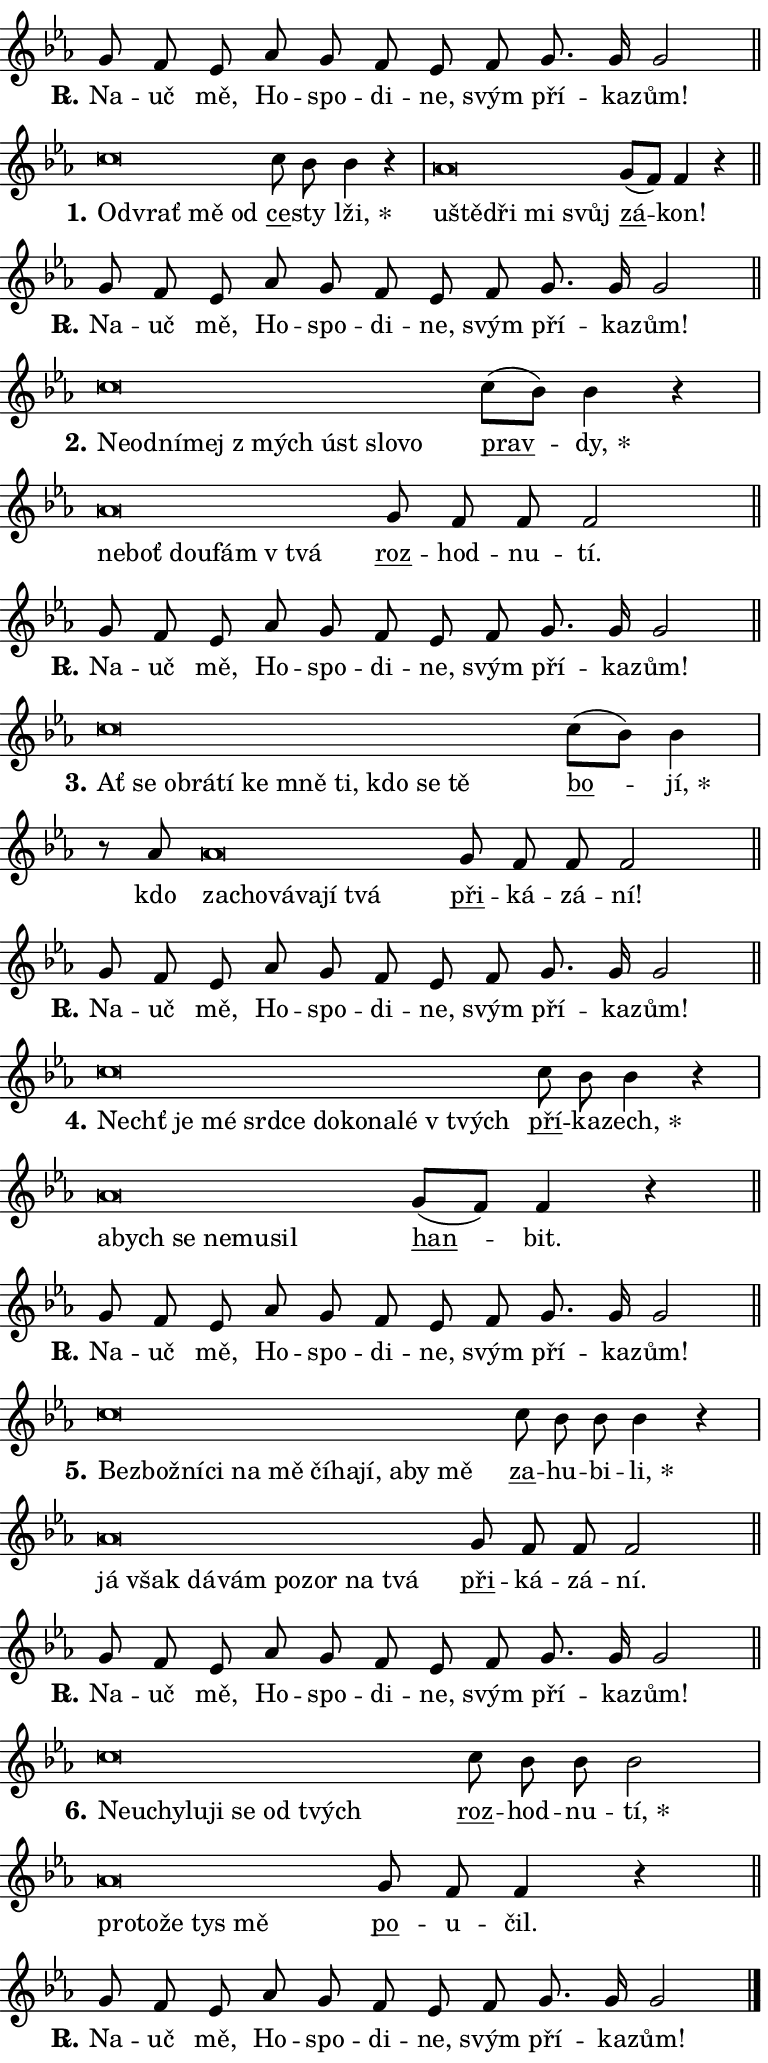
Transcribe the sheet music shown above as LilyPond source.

\version "2.24.0"
\header { tagline = "" }
\paper {
  indent = 0\cm
  top-margin = 0\cm
  right-margin = 0.13\cm % to fit lyric hyphens
  bottom-margin = 0\cm
  left-margin = 0\cm
  paper-width = 13\cm
  page-breaking = #ly:one-page-breaking
  system-system-spacing.basic-distance = #11
  score-system-spacing.basic-distance = #11
  ragged-last = ##f
}


%% Author: Thomas Morley
%% https://lists.gnu.org/archive/html/lilypond-user/2020-05/msg00002.html
#(define (line-position grob)
"Returns position of @var[grob} in current system:
   @code{'start}, if at first time-step
   @code{'end}, if at last time-step
   @code{'middle} otherwise
"
  (let* ((col (ly:item-get-column grob))
         (ln (ly:grob-object col 'left-neighbor))
         (rn (ly:grob-object col 'right-neighbor))
         (col-to-check-left (if (ly:grob? ln) ln col))
         (col-to-check-right (if (ly:grob? rn) rn col))
         (break-dir-left
           (and
             (ly:grob-property col-to-check-left 'non-musical #f)
             (ly:item-break-dir col-to-check-left)))
         (break-dir-right
           (and
             (ly:grob-property col-to-check-right 'non-musical #f)
             (ly:item-break-dir col-to-check-right))))
        (cond ((eqv? 1 break-dir-left) 'start)
              ((eqv? -1 break-dir-right) 'end)
              (else 'middle))))

#(define (tranparent-at-line-position vctor)
  (lambda (grob)
  "Relying on @code{line-position} select the relevant enry from @var{vctor}.
Used to determine transparency,"
    (case (line-position grob)
      ((end) (not (vector-ref vctor 0)))
      ((middle) (not (vector-ref vctor 1)))
      ((start) (not (vector-ref vctor 2))))))

noteHeadBreakVisibility =
#(define-music-function (break-visibility)(vector?)
"Makes @code{NoteHead}s transparent relying on @var{break-visibility}"
#{
  \override NoteHead.transparent =
    #(tranparent-at-line-position break-visibility)
#})

#(define delete-ledgers-for-transparent-note-heads
  (lambda (grob)
    "Reads whether a @code{NoteHead} is transparent.
If so this @code{NoteHead} is removed from @code{'note-heads} from
@var{grob}, which is supposed to be @code{LedgerLineSpanner}.
As a result ledgers are not printed for this @code{NoteHead}"
    (let* ((nhds-array (ly:grob-object grob 'note-heads))
           (nhds-list
             (if (ly:grob-array? nhds-array)
                 (ly:grob-array->list nhds-array)
                 '()))
           ;; Relies on the transparent-property being done before
           ;; Staff.LedgerLineSpanner.after-line-breaking is executed.
           ;; This is fragile ...
           (to-keep
             (remove
               (lambda (nhd)
                 (ly:grob-property nhd 'transparent #f))
               nhds-list)))
      ;; TODO find a better method to iterate over grob-arrays, similiar
      ;; to filter/remove etc for lists
      ;; For now rebuilt from scratch
      (set! (ly:grob-object grob 'note-heads)  '())
      (for-each
        (lambda (nhd)
          (ly:pointer-group-interface::add-grob grob 'note-heads nhd))
        to-keep))))

squashNotes = {
  \override NoteHead.X-extent = #'(-0.2 . 0.2)
  \override NoteHead.Y-extent = #'(-0.75 . 0)
  \override NoteHead.stencil =
    #(lambda (grob)
       (let ((pos (ly:grob-property grob 'staff-position)))
         (begin
           (if (< pos -7) (display "ERROR: Lower brevis then expected\n") (display ""))
           (if (<= pos -6) ly:text-interface::print ly:note-head::print))))
}
unSquashNotes = {
  \revert NoteHead.X-extent
  \revert NoteHead.Y-extent
  \revert NoteHead.stencil
}

hideNotes = \noteHeadBreakVisibility #begin-of-line-visible
unHideNotes = \noteHeadBreakVisibility #all-visible

% work-around for resetting accidentals
% https://lilypond.org/doc/v2.23/Documentation/notation/displaying-rhythms#unmetered-music
cadenzaMeasure = {
  \cadenzaOff
  \partial 1024 s1024
  \cadenzaOn
}

#(define-markup-command (accent layout props text) (markup?)
  "Underline accented syllable"
  (interpret-markup layout props
    #{\markup \override #'(offset . 4.3) \underline { #text }#}))

responsum = \markup \concat {
  "R" \hspace #-1.05 \path #0.1 #'((moveto 0 0.07) (lineto 0.9 0.8)) \hspace #0.05 "."
}

spaceSize = #0.6828661417322834 % exact space size for TeX Gyre Schola

\layout {
  \context {
    \Staff
    \remove "Time_signature_engraver"
    \override LedgerLineSpanner.after-line-breaking = #delete-ledgers-for-transparent-note-heads
  }
  \context {
    \Lyrics {
      \override LyricSpace.minimum-distance = \spaceSize
      \override LyricText.font-name = #"TeX Gyre Schola"
      \override LyricText.font-size = 1
      \override StanzaNumber.font-name = #"TeX Gyre Schola Bold"
      \override StanzaNumber.font-size = 1
    }
  }
  \context {
    \Score 
    \override NoteHead.text =
      #(lambda (grob) 
        (let ((pos (ly:grob-property grob 'staff-position)))
          #{\markup {
            \combine
              \halign #-0.55 \raise #(if (= pos -6) 0 0.5) \override #'(thickness . 2) \draw-line #'(3.2 . 0)
              \musicglyph "noteheads.sM1"
          }#}))
  }
}

% magnetic-lyrics.ily
%
%   written by
%     Jean Abou Samra <jean@abou-samra.fr>
%     Werner Lemberg <wl@gnu.org>
%
%   adapted by
%     Jiri Hon <jiri.hon@gmail.com>
%
% Version 2022-Apr-15

% https://www.mail-archive.com/lilypond-user@gnu.org/msg149350.html

#(define (Left_hyphen_pointer_engraver context)
   "Collect syllable-hyphen-syllable occurrences in lyrics and store
them in properties.  This engraver only looks to the left.  For
example, if the lyrics input is @code{foo -- bar}, it does the
following.

@itemize @bullet
@item
Set the @code{text} property of the @code{LyricHyphen} grob between
@q{foo} and @q{bar} to @code{foo}.

@item
Set the @code{left-hyphen} property of the @code{LyricText} grob with
text @q{foo} to the @code{LyricHyphen} grob between @q{foo} and
@q{bar}.
@end itemize

Use this auxiliary engraver in combination with the
@code{lyric-@/text::@/apply-@/magnetic-@/offset!} hook."
   (let ((hyphen #f)
         (text #f))
     (make-engraver
      (acknowledgers
       ((lyric-syllable-interface engraver grob source-engraver)
        (set! text grob)))
      (end-acknowledgers
       ((lyric-hyphen-interface engraver grob source-engraver)
        ;(when (not (grob::has-interface grob 'lyric-space-interface))
          (set! hyphen grob)));)
      ((stop-translation-timestep engraver)
       (when (and text hyphen)
         (ly:grob-set-object! text 'left-hyphen hyphen))
       (set! text #f)
       (set! hyphen #f)))))

#(define (lyric-text::apply-magnetic-offset! grob)
   "If the space between two syllables is less than the value in
property @code{LyricText@/.details@/.squash-threshold}, move the right
syllable to the left so that it gets concatenated with the left
syllable.

Use this function as a hook for
@code{LyricText@/.after-@/line-@/breaking} if the
@code{Left_@/hyphen_@/pointer_@/engraver} is active."
   (let ((hyphen (ly:grob-object grob 'left-hyphen #f)))
     (when hyphen
       (let ((left-text (ly:spanner-bound hyphen LEFT)))
         (when (grob::has-interface left-text 'lyric-syllable-interface)
           (let* ((common (ly:grob-common-refpoint grob left-text X))
                  (this-x-ext (ly:grob-extent grob common X))
                  (left-x-ext
                   (begin
                     ;; Trigger magnetism for left-text.
                     (ly:grob-property left-text 'after-line-breaking)
                     (ly:grob-extent left-text common X)))
                  ;; `delta` is the gap width between two syllables.
                  (delta (- (interval-start this-x-ext)
                            (interval-end left-x-ext)))
                  (details (ly:grob-property grob 'details))
                  (threshold (assoc-get 'squash-threshold details 0.2)))
             (when (< delta threshold)
               (let* (;; We have to manipulate the input text so that
                      ;; ligatures crossing syllable boundaries are not
                      ;; disabled.  For languages based on the Latin
                      ;; script this is essentially a beautification.
                      ;; However, for non-Western scripts it can be a
                      ;; necessity.
                      (lt (ly:grob-property left-text 'text))
                      (rt (ly:grob-property grob 'text))
                      (is-space (grob::has-interface hyphen 'lyric-space-interface))
                      (space (if is-space " " ""))
                      (extra-delta (if is-space spaceSize 0))
                      ;; Append new syllable.
                      (ltrt-space (if (and (string? lt) (string? rt))
                                (string-append lt space rt)
                                (make-concat-markup (list lt space rt))))
                      ;; Right-align `ltrt` to the right side.
                      (ltrt-space-markup (grob-interpret-markup
                               grob
                               (make-translate-markup
                                (cons (interval-length this-x-ext) 0)
                                (make-right-align-markup ltrt-space)))))
                 (begin
                   ;; Don't print `left-text`.
                   (ly:grob-set-property! left-text 'stencil #f)
                   ;; Set text and stencil (which holds all collected
                   ;; syllables so far) and shift it to the left.
                   (ly:grob-set-property! grob 'text ltrt-space)
                   (ly:grob-set-property! grob 'stencil ltrt-space-markup)
                   (ly:grob-translate-axis! grob (- (- delta extra-delta)) X))))))))))


#(define (lyric-hyphen::displace-bounds-first grob)
   ;; Make very sure this callback isn't triggered too early.
   (let ((left (ly:spanner-bound grob LEFT))
         (right (ly:spanner-bound grob RIGHT)))
     (ly:grob-property left 'after-line-breaking)
     (ly:grob-property right 'after-line-breaking)
     (ly:lyric-hyphen::print grob)))

squashThreshold = #0.4

\layout {
  \context {
    \Lyrics
    \consists #Left_hyphen_pointer_engraver
    \override LyricText.after-line-breaking =
      #lyric-text::apply-magnetic-offset!
    \override LyricHyphen.stencil = #lyric-hyphen::displace-bounds-first
    \override LyricText.details.squash-threshold = \squashThreshold
    \override LyricHyphen.minimum-distance = 0
    \override LyricHyphen.minimum-length = \squashThreshold
  }
}

squashText = \override LyricText.details.squash-threshold = 9999
unSquashText = \override LyricText.details.squash-threshold = \squashThreshold

leftText = \override LyricText.self-alignment-X = #LEFT
unLeftText = \revert LyricText.self-alignment-X

starOffset = #(lambda (grob) 
                (let ((x_offset (ly:self-alignment-interface::aligned-on-x-parent grob)))
                  (if (= x_offset 0) 0 (+ x_offset 1.2))))

star = #(define-music-function (syllable)(string?)
"Append star separator at the end of a syllable"
#{
  \once \override LyricText.X-offset = #starOffset
  \lyricmode { \markup {
    #syllable
    \override #'((font-name . "TeX Gyre Schola Bold")) \hspace #0.2 \lower #0.65 \larger "*"
  } }
#})

starAccent = #(define-music-function (syllable)(string?)
"Append star separator at the end of a syllable and make accent"
#{
  \once \override LyricText.X-offset = #starOffset
  \lyricmode { \markup {
    \accent #syllable
    \override #'((font-name . "TeX Gyre Schola Bold")) \hspace #0.2 \lower #0.65 \larger "*"
  } }
#})

breath = #(define-music-function (syllable)(string?)
"Append breathing indicator at the end of a syllable"
#{
  \lyricmode { \markup { #syllable "+" } }
#})

optionalBreath = #(define-music-function (syllable)(string?)
"Append optional breathing indicator at the end of a syllable"
#{
  \lyricmode { \markup { #syllable "(+)" } }
#})


\score {
    <<
        \new Voice = "melody" { \cadenzaOn \key es \major \relative { g'8 f es as g f \bar "" es f g8. g16 g2 \cadenzaMeasure \bar "||" \break } }
        \new Lyrics \lyricsto "melody" { \lyricmode { \set stanza = \responsum
Na -- uč mě, Ho -- spo -- di -- ne, svým pří -- ka -- zům! } }
    >>
    \layout {}
}

\score {
    <<
        \new Voice = "melody" { \cadenzaOn \key es \major \relative { \squashNotes c''\breve*1/16 \hideNotes \breve*1/16 \bar "" \breve*1/16 \breve*1/16 \bar "" \unHideNotes \unSquashNotes \bar "" c8 bes bes4 r \cadenzaMeasure \bar "|" \squashNotes as\breve*1/16 \hideNotes \breve*1/16 \bar "" \breve*1/16 \bar "" \breve*1/16 \breve*1/16 \bar "" \unHideNotes \unSquashNotes \bar "" g8[( f)] f4 r \cadenzaMeasure \bar "||" \break } }
        \new Lyrics \lyricsto "melody" { \lyricmode { \set stanza = "1."
\leftText Od -- \squashText vrať mě od \unLeftText \unSquashText \markup \accent ce -- sty \star lži, \leftText u -- \squashText ště -- dři mi svůj \unLeftText \unSquashText \markup \accent zá -- kon! } }
    >>
    \layout {}
}

\score {
    <<
        \new Voice = "melody" { \cadenzaOn \key es \major \relative { g'8 f es as g f \bar "" es f g8. g16 g2 \cadenzaMeasure \bar "||" \break } }
        \new Lyrics \lyricsto "melody" { \lyricmode { \set stanza = \responsum
Na -- uč mě, Ho -- spo -- di -- ne, svým pří -- ka -- zům! } }
    >>
    \layout {}
}

\score {
    <<
        \new Voice = "melody" { \cadenzaOn \key es \major \relative { \squashNotes c''\breve*1/16 \hideNotes \breve*1/16 \bar "" \breve*1/16 \bar "" \breve*1/16 \bar "" \breve*1/16 \bar "" \breve*1/16 \bar "" \breve*1/16 \breve*1/16 \bar "" \unHideNotes \unSquashNotes \bar "" c8[( bes)] bes4 r \cadenzaMeasure \bar "|" \squashNotes as\breve*1/16 \hideNotes \breve*1/16 \bar "" \breve*1/16 \bar "" \breve*1/16 \breve*1/16 \bar "" \unHideNotes \unSquashNotes \bar "" g8 f f f2 \cadenzaMeasure \bar "||" \break } }
        \new Lyrics \lyricsto "melody" { \lyricmode { \set stanza = "2."
\leftText Ne -- \squashText od -- ní -- mej "z mých" úst slo -- vo \unLeftText \unSquashText \markup \accent prav -- \star dy, \leftText ne -- \squashText boť dou -- fám "v tvá" \unLeftText \unSquashText \markup \accent roz -- hod -- nu -- tí. } }
    >>
    \layout {}
}

\score {
    <<
        \new Voice = "melody" { \cadenzaOn \key es \major \relative { g'8 f es as g f \bar "" es f g8. g16 g2 \cadenzaMeasure \bar "||" \break } }
        \new Lyrics \lyricsto "melody" { \lyricmode { \set stanza = \responsum
Na -- uč mě, Ho -- spo -- di -- ne, svým pří -- ka -- zům! } }
    >>
    \layout {}
}

\score {
    <<
        \new Voice = "melody" { \cadenzaOn \key es \major \relative { \squashNotes c''\breve*1/16 \hideNotes \breve*1/16 \bar "" \breve*1/16 \bar "" \breve*1/16 \bar "" \breve*1/16 \bar "" \breve*1/16 \bar "" \breve*1/16 \bar "" \breve*1/16 \bar "" \breve*1/16 \bar "" \breve*1/16 \breve*1/16 \bar "" \unHideNotes \unSquashNotes \bar "" c8[( bes)] bes4 \cadenzaMeasure \bar "|" r8 as8 \squashNotes as\breve*1/16 \hideNotes \breve*1/16 \bar "" \breve*1/16 \bar "" \breve*1/16 \bar "" \breve*1/16 \breve*1/16 \bar "" \unHideNotes \unSquashNotes \bar "" g8 f f f2 \cadenzaMeasure \bar "||" \break } }
        \new Lyrics \lyricsto "melody" { \lyricmode { \set stanza = "3."
\leftText Ať \squashText se ob -- rá -- tí ke mně ti, kdo se tě \unLeftText \unSquashText \markup \accent bo -- \star jí, kdo \leftText za -- \squashText cho -- vá -- va -- jí tvá \unLeftText \unSquashText \markup \accent při -- ká -- zá -- ní! } }
    >>
    \layout {}
}

\score {
    <<
        \new Voice = "melody" { \cadenzaOn \key es \major \relative { g'8 f es as g f \bar "" es f g8. g16 g2 \cadenzaMeasure \bar "||" \break } }
        \new Lyrics \lyricsto "melody" { \lyricmode { \set stanza = \responsum
Na -- uč mě, Ho -- spo -- di -- ne, svým pří -- ka -- zům! } }
    >>
    \layout {}
}

\score {
    <<
        \new Voice = "melody" { \cadenzaOn \key es \major \relative { \squashNotes c''\breve*1/16 \hideNotes \breve*1/16 \bar "" \breve*1/16 \bar "" \breve*1/16 \bar "" \breve*1/16 \bar "" \breve*1/16 \bar "" \breve*1/16 \bar "" \breve*1/16 \bar "" \breve*1/16 \breve*1/16 \bar "" \unHideNotes \unSquashNotes \bar "" c8 bes bes4 r \cadenzaMeasure \bar "|" \squashNotes as\breve*1/16 \hideNotes \breve*1/16 \bar "" \breve*1/16 \bar "" \breve*1/16 \bar "" \breve*1/16 \breve*1/16 \bar "" \unHideNotes \unSquashNotes \bar "" g8[( f)] f4 r \cadenzaMeasure \bar "||" \break } }
        \new Lyrics \lyricsto "melody" { \lyricmode { \set stanza = "4."
\leftText Nechť \squashText je mé srd -- ce do -- ko -- na -- lé "v tvých" \unLeftText \unSquashText \markup \accent pří -- ka -- \star zech, \leftText a -- \squashText bych se ne -- mu -- sil \unLeftText \unSquashText \markup \accent han -- bit. } }
    >>
    \layout {}
}

\score {
    <<
        \new Voice = "melody" { \cadenzaOn \key es \major \relative { g'8 f es as g f \bar "" es f g8. g16 g2 \cadenzaMeasure \bar "||" \break } }
        \new Lyrics \lyricsto "melody" { \lyricmode { \set stanza = \responsum
Na -- uč mě, Ho -- spo -- di -- ne, svým pří -- ka -- zům! } }
    >>
    \layout {}
}

\score {
    <<
        \new Voice = "melody" { \cadenzaOn \key es \major \relative { \squashNotes c''\breve*1/16 \hideNotes \breve*1/16 \bar "" \breve*1/16 \bar "" \breve*1/16 \bar "" \breve*1/16 \bar "" \breve*1/16 \bar "" \breve*1/16 \bar "" \breve*1/16 \bar "" \breve*1/16 \bar "" \breve*1/16 \bar "" \breve*1/16 \breve*1/16 \bar "" \unHideNotes \unSquashNotes \bar "" c8 bes bes bes4 r \cadenzaMeasure \bar "|" \squashNotes as\breve*1/16 \hideNotes \breve*1/16 \bar "" \breve*1/16 \bar "" \breve*1/16 \bar "" \breve*1/16 \bar "" \breve*1/16 \bar "" \breve*1/16 \breve*1/16 \bar "" \unHideNotes \unSquashNotes \bar "" g8 f f f2 \cadenzaMeasure \bar "||" \break } }
        \new Lyrics \lyricsto "melody" { \lyricmode { \set stanza = "5."
\leftText Bez -- \squashText bož -- ní -- ci na mě čí -- ha -- jí, a -- by mě \unLeftText \unSquashText \markup \accent za -- hu -- bi -- \star li, \leftText já \squashText však dá -- vám po -- zor na tvá \unLeftText \unSquashText \markup \accent při -- ká -- zá -- ní. } }
    >>
    \layout {}
}

\score {
    <<
        \new Voice = "melody" { \cadenzaOn \key es \major \relative { g'8 f es as g f \bar "" es f g8. g16 g2 \cadenzaMeasure \bar "||" \break } }
        \new Lyrics \lyricsto "melody" { \lyricmode { \set stanza = \responsum
Na -- uč mě, Ho -- spo -- di -- ne, svým pří -- ka -- zům! } }
    >>
    \layout {}
}

\score {
    <<
        \new Voice = "melody" { \cadenzaOn \key es \major \relative { \squashNotes c''\breve*1/16 \hideNotes \breve*1/16 \bar "" \breve*1/16 \bar "" \breve*1/16 \bar "" \breve*1/16 \bar "" \breve*1/16 \bar "" \breve*1/16 \breve*1/16 \bar "" \unHideNotes \unSquashNotes \bar "" c8 bes bes bes2 \cadenzaMeasure \bar "|" \squashNotes as\breve*1/16 \hideNotes \breve*1/16 \bar "" \breve*1/16 \bar "" \breve*1/16 \breve*1/16 \bar "" \unHideNotes \unSquashNotes \bar "" g8 f f4 r \cadenzaMeasure \bar "||" \break } }
        \new Lyrics \lyricsto "melody" { \lyricmode { \set stanza = "6."
\leftText Ne -- \squashText u -- chy -- lu -- ji se od tvých \unLeftText \unSquashText \markup \accent roz -- hod -- nu -- \star tí, \leftText pro -- \squashText to -- že tys mě \unLeftText \unSquashText \markup \accent po -- u -- čil. } }
    >>
    \layout {}
}

\score {
    <<
        \new Voice = "melody" { \cadenzaOn \key es \major \relative { g'8 f es as g f \bar "" es f g8. g16 g2 \cadenzaMeasure \bar "||" \break } \bar "|." }
        \new Lyrics \lyricsto "melody" { \lyricmode { \set stanza = \responsum
Na -- uč mě, Ho -- spo -- di -- ne, svým pří -- ka -- zům! } }
    >>
    \layout {}
}
